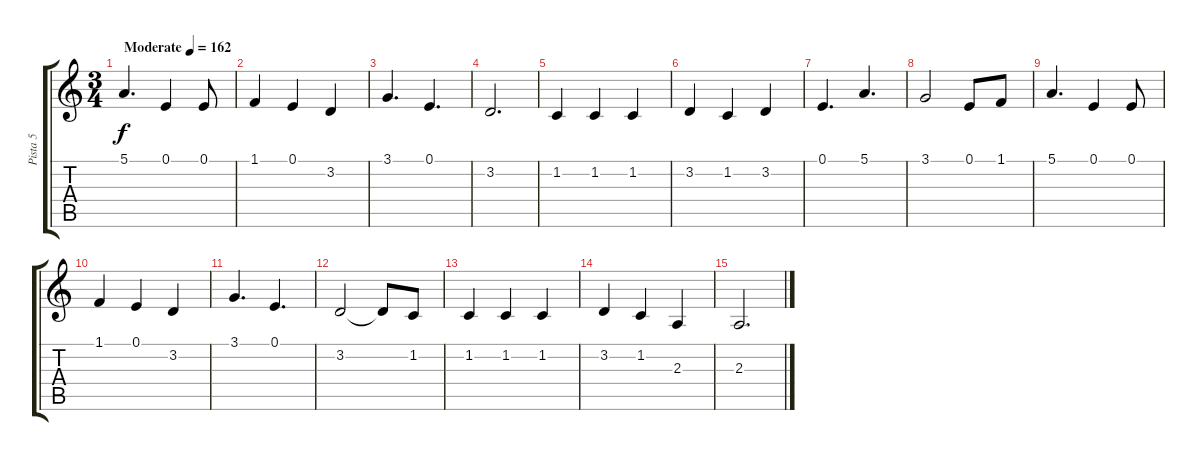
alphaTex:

\track ("Pista 5" "Pista 5") {instrument lead2sawtooth}
\staff {score tabs}
\tuning (E4 B3 G3 D3 A2 E2) {hide}
\ts (3 4)
\tempo (162 "Moderate")
\clef g2
\ks c
5.1.4{d dy f instrument lead2sawtooth} 0.1.4 0.1.8 |
1.1.4 0.1.4 3.2.4 |
3.1.4{d} 0.1.4{d} |
3.2.2{d} |
1.2.4 1.2.4 1.2.4 |
3.2.4 1.2.4 3.2.4 |
0.1.4{d} 5.1.4{d} |
3.1.2 0.1.8 1.1.8 |
5.1.4{d} 0.1.4 0.1.8 |
1.1.4 0.1.4 3.2.4 |
3.1.4{d} 0.1.4{d} |
3.2.2 3.2{t}.8 1.2.8 |
1.2.4 1.2.4 1.2.4 |
3.2.4 1.2.4 2.3.4 |
2.3.2{d}
